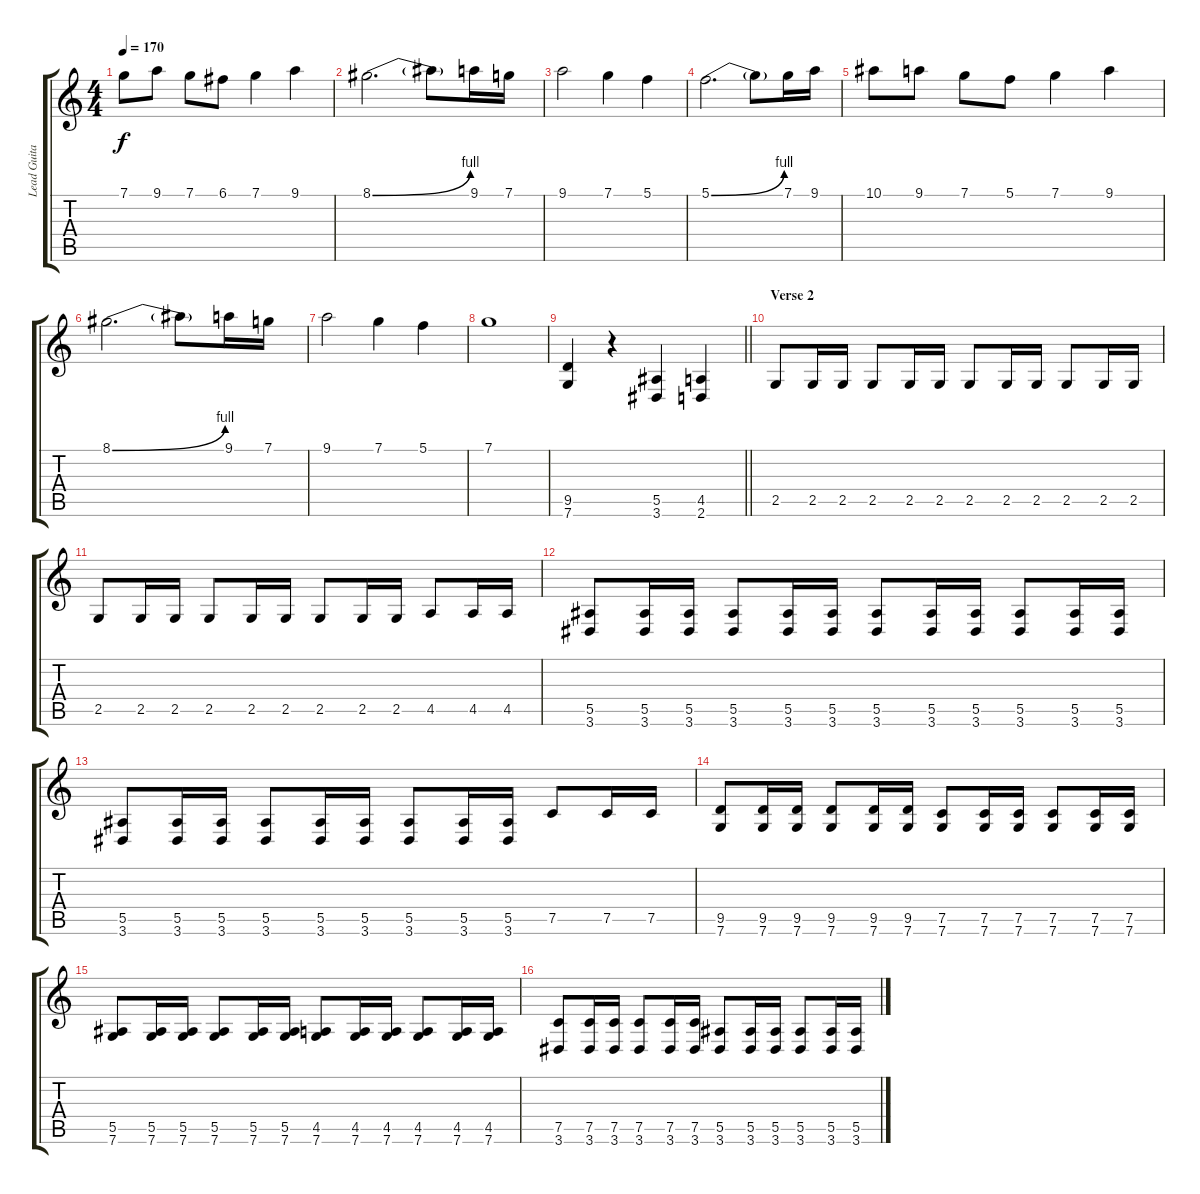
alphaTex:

\track ("Lead Guitar" "Lead Guita") {instrument overdrivenguitar}
\staff {score tabs}
\tuning (C4 G3 Eb3 Bb2 F2 C2) {hide}
\ts (4 4)
\tempo 170
\clef g2
\ks c
7.1.8{dy f} 9.1.8 7.1.8 6.1.8 7.1.4 9.1.4 |
8.1{be (bend 0 0 60 4)}.2{d} 8.1{t}.8 9.1.16 7.1.16 |
9.1.2 7.1.4 5.1.4 |
5.1{be (bend 0 0 60 4)}.2{d} 5.1{t}.8 7.1.16 9.1.16 |
10.1.8 9.1.8 7.1.8 5.1.8 7.1.4 9.1.4 |
8.1{be (bend 0 0 60 4)}.2{d} 8.1{t}.8 9.1.16 7.1.16 |
9.1.2 7.1.4 5.1.4 |
7.1.1 |
\barLineRight lightlight
(9.5 7.6).4 r.4 (5.5 3.6).4 (4.5 2.6).4 |
\section ("" "Verse 2")
2.5.8 2.5.16 2.5.16 2.5.8 2.5.16 2.5.16 2.5.8 2.5.16 2.5.16 2.5.8 2.5.16 2.5.16 |
2.5.8 2.5.16 2.5.16 2.5.8 2.5.16 2.5.16 2.5.8 2.5.16 2.5.16 4.5.8 4.5.16 4.5.16 |
(5.5 3.6).8 (5.5 3.6).16 (5.5 3.6).16 (5.5 3.6).8 (5.5 3.6).16 (5.5 3.6).16 (5.5 3.6).8 (5.5 3.6).16 (5.5 3.6).16 (5.5 3.6).8 (5.5 3.6).16 (5.5 3.6).16 |
(5.5 3.6).8 (5.5 3.6).16 (5.5 3.6).16 (5.5 3.6).8 (5.5 3.6).16 (5.5 3.6).16 (5.5 3.6).8 (5.5 3.6).16 (5.5 3.6).16 7.5.8 7.5.16 7.5.16 |
(9.5 7.6).8 (9.5 7.6).16 (9.5 7.6).16 (9.5 7.6).8 (9.5 7.6).16 (9.5 7.6).16 (7.5 7.6).8 (7.5 7.6).16 (7.5 7.6).16 (7.5 7.6).8 (7.5 7.6).16 (7.5 7.6).16 |
(5.5 7.6).8 (5.5 7.6).16 (5.5 7.6).16 (5.5 7.6).8 (5.5 7.6).16 (5.5 7.6).16 (4.5 7.6).8 (4.5 7.6).16 (4.5 7.6).16 (4.5 7.6).8 (4.5 7.6).16 (4.5 7.6).16 |
(7.5 3.6).8 (7.5 3.6).16 (7.5 3.6).16 (7.5 3.6).8 (7.5 3.6).16 (7.5 3.6).16 (5.5 3.6).8 (5.5 3.6).16 (5.5 3.6).16 (5.5 3.6).8 (5.5 3.6).16 (5.5 3.6).16
